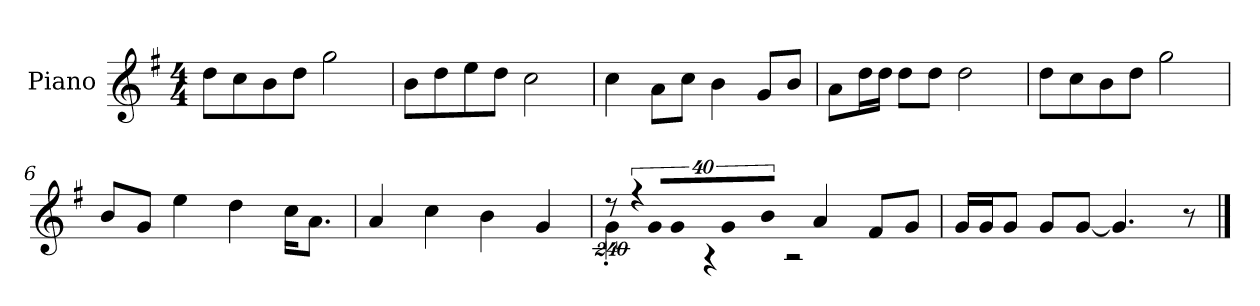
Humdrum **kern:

**kern
*part1
*staff1
*I"Piano
*I'P-no
*clefG2
*k[f#]
*M4/4
*MM90
=1
8dd\L
8cc\
8b\
8dd\J
2gg\
=2
8b\L
8dd\
8ee\
8dd\J
2cc\
=3
4cc\
8a\L
8cc\J
4b\
8g/L
8b/J
=4
8a\L
16dd\L
16dd\JJ
8dd\L
8dd\J
2dd\
=5
8dd\L
8cc\
8b\
8dd\J
2gg\
=6
8b/L
8g/J
4ee\
4dd\
16cc\KL
8.a\J
=7
4a/
4cc\
4b\
4g/
!!LO:LB:g=z
=8
!LO:N:vis=16
*^
1920%137r	4g'\
!LO:N:vis=32	!
640%23r	.
!LO:N:vis=32	!
640%23g/KLL	.
!LO:N:vis=16	!
1920%137g/J	.
!LO:N:vis=8	!
960%137g/	.
.	4r
!LO:N:vis=8	!
960%137b/J	.
4a/	2r
8f#/L	.
8g/J	.
*v	*v
=9
16g/LL
16g/J
8g/J
8g/L
[8g/J
4.g/]
8r
==
*-
